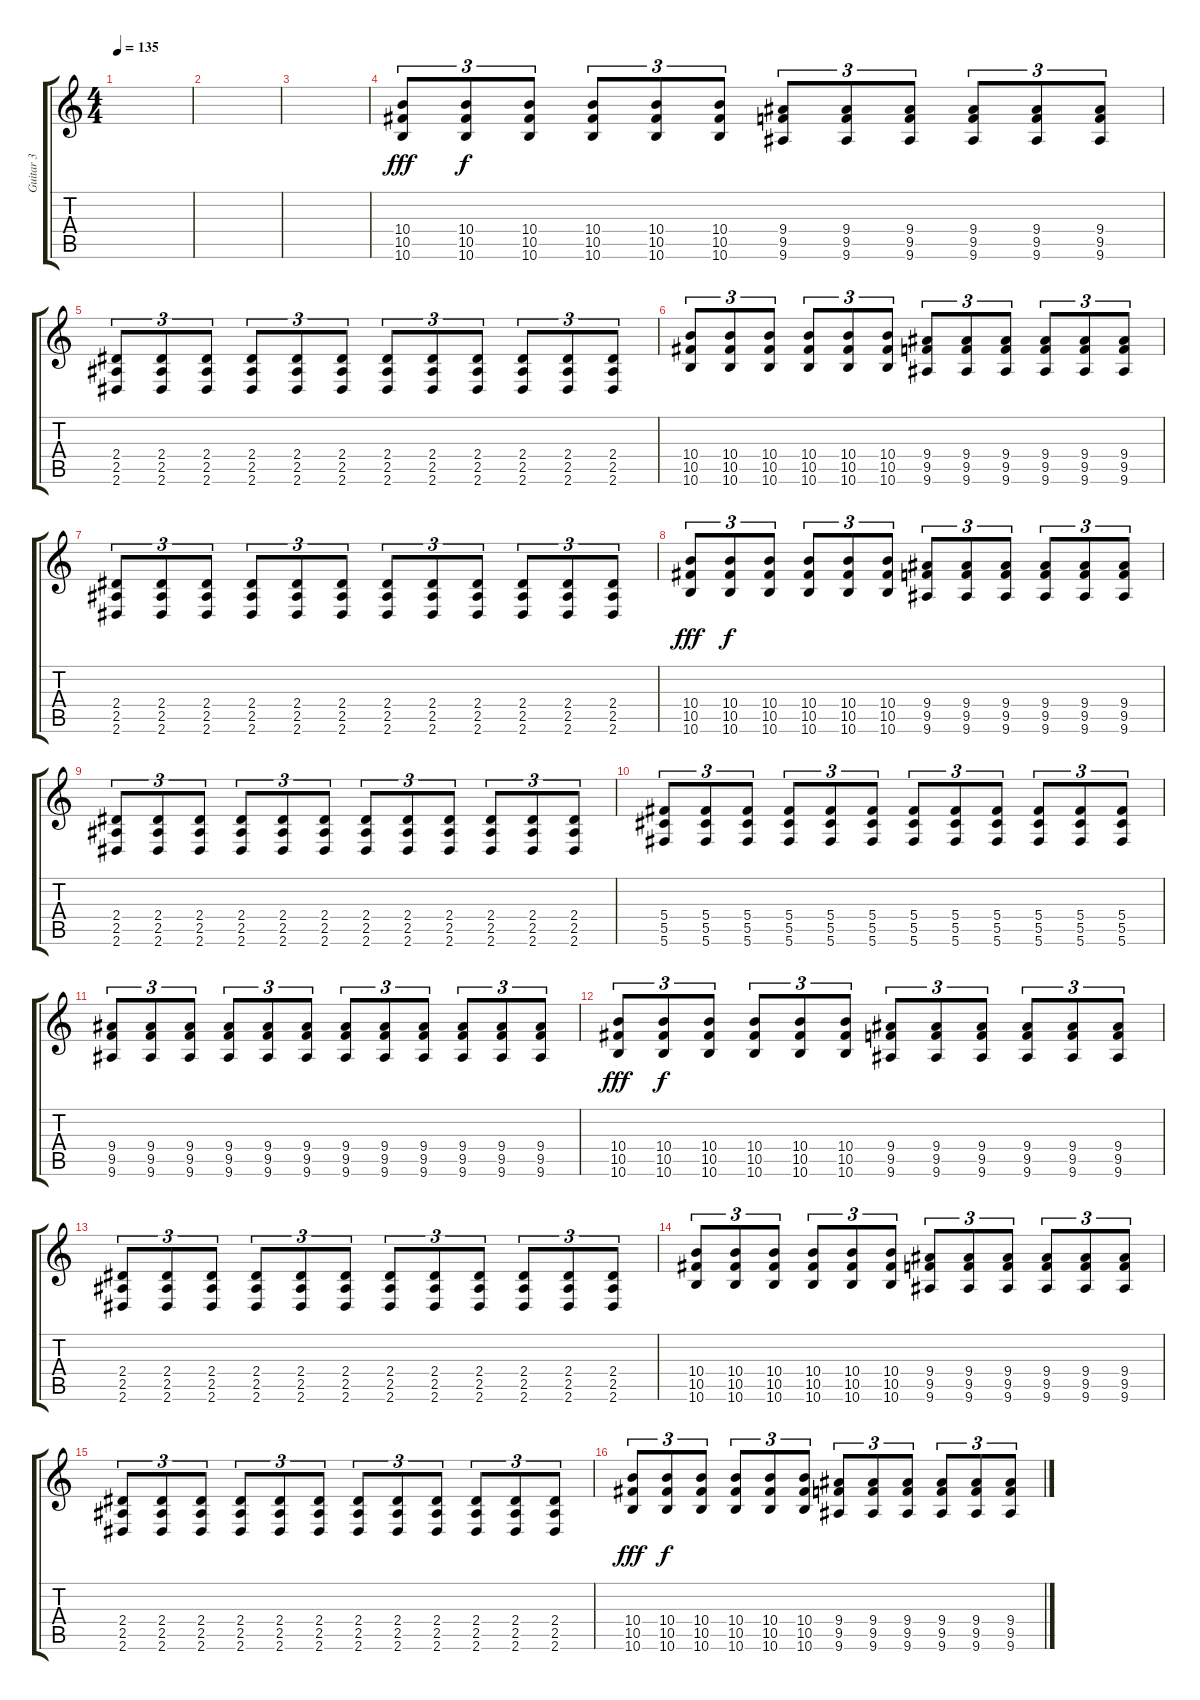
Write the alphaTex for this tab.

\track ("Guitar 3" "Guitar 3") {instrument overdrivenguitar}
\staff {score tabs}
\tuning (Eb4 Bb3 Gb3 Db3 Ab2 Db2) {hide}
\ts (4 4)
\tempo 135
\clef g2
\ks c
|
|
|
(10.4 10.5 10.6).8{tu (3 2) dy fff} (10.4 10.5 10.6).8{tu (3 2) dy f} (10.4 10.5 10.6).8{tu (3 2)} (10.4 10.5 10.6).8{tu (3 2)} (10.4 10.5 10.6).8{tu (3 2)} (10.4 10.5 10.6).8{tu (3 2)} (9.4 9.5 9.6).8{tu (3 2)} (9.4 9.5 9.6).8{tu (3 2)} (9.4 9.5 9.6).8{tu (3 2)} (9.4 9.5 9.6).8{tu (3 2)} (9.4 9.5 9.6).8{tu (3 2)} (9.4 9.5 9.6).8{tu (3 2)} |
(2.4 2.5 2.6).8{tu (3 2)} (2.4 2.5 2.6).8{tu (3 2)} (2.4 2.5 2.6).8{tu (3 2)} (2.4 2.5 2.6).8{tu (3 2)} (2.4 2.5 2.6).8{tu (3 2)} (2.4 2.5 2.6).8{tu (3 2)} (2.4 2.5 2.6).8{tu (3 2)} (2.4 2.5 2.6).8{tu (3 2)} (2.4 2.5 2.6).8{tu (3 2)} (2.4 2.5 2.6).8{tu (3 2)} (2.4 2.5 2.6).8{tu (3 2)} (2.4 2.5 2.6).8{tu (3 2)} |
(10.4 10.5 10.6).8{tu (3 2)} (10.4 10.5 10.6).8{tu (3 2)} (10.4 10.5 10.6).8{tu (3 2)} (10.4 10.5 10.6).8{tu (3 2)} (10.4 10.5 10.6).8{tu (3 2)} (10.4 10.5 10.6).8{tu (3 2)} (9.4 9.5 9.6).8{tu (3 2)} (9.4 9.5 9.6).8{tu (3 2)} (9.4 9.5 9.6).8{tu (3 2)} (9.4 9.5 9.6).8{tu (3 2)} (9.4 9.5 9.6).8{tu (3 2)} (9.4 9.5 9.6).8{tu (3 2)} |
(2.4 2.5 2.6).8{tu (3 2)} (2.4 2.5 2.6).8{tu (3 2)} (2.4 2.5 2.6).8{tu (3 2)} (2.4 2.5 2.6).8{tu (3 2)} (2.4 2.5 2.6).8{tu (3 2)} (2.4 2.5 2.6).8{tu (3 2)} (2.4 2.5 2.6).8{tu (3 2)} (2.4 2.5 2.6).8{tu (3 2)} (2.4 2.5 2.6).8{tu (3 2)} (2.4 2.5 2.6).8{tu (3 2)} (2.4 2.5 2.6).8{tu (3 2)} (2.4 2.5 2.6).8{tu (3 2)} |
(10.4 10.5 10.6).8{tu (3 2) dy fff} (10.4 10.5 10.6).8{tu (3 2) dy f} (10.4 10.5 10.6).8{tu (3 2)} (10.4 10.5 10.6).8{tu (3 2)} (10.4 10.5 10.6).8{tu (3 2)} (10.4 10.5 10.6).8{tu (3 2)} (9.4 9.5 9.6).8{tu (3 2)} (9.4 9.5 9.6).8{tu (3 2)} (9.4 9.5 9.6).8{tu (3 2)} (9.4 9.5 9.6).8{tu (3 2)} (9.4 9.5 9.6).8{tu (3 2)} (9.4 9.5 9.6).8{tu (3 2)} |
(2.4 2.5 2.6).8{tu (3 2)} (2.4 2.5 2.6).8{tu (3 2)} (2.4 2.5 2.6).8{tu (3 2)} (2.4 2.5 2.6).8{tu (3 2)} (2.4 2.5 2.6).8{tu (3 2)} (2.4 2.5 2.6).8{tu (3 2)} (2.4 2.5 2.6).8{tu (3 2)} (2.4 2.5 2.6).8{tu (3 2)} (2.4 2.5 2.6).8{tu (3 2)} (2.4 2.5 2.6).8{tu (3 2)} (2.4 2.5 2.6).8{tu (3 2)} (2.4 2.5 2.6).8{tu (3 2)} |
(5.4 5.5 5.6).8{tu (3 2)} (5.4 5.5 5.6).8{tu (3 2)} (5.4 5.5 5.6).8{tu (3 2)} (5.4 5.5 5.6).8{tu (3 2)} (5.4 5.5 5.6).8{tu (3 2)} (5.4 5.5 5.6).8{tu (3 2)} (5.4 5.5 5.6).8{tu (3 2)} (5.4 5.5 5.6).8{tu (3 2)} (5.4 5.5 5.6).8{tu (3 2)} (5.4 5.5 5.6).8{tu (3 2)} (5.4 5.5 5.6).8{tu (3 2)} (5.4 5.5 5.6).8{tu (3 2)} |
(9.4 9.5 9.6).8{tu (3 2)} (9.4 9.5 9.6).8{tu (3 2)} (9.4 9.5 9.6).8{tu (3 2)} (9.4 9.5 9.6).8{tu (3 2)} (9.4 9.5 9.6).8{tu (3 2)} (9.4 9.5 9.6).8{tu (3 2)} (9.4 9.5 9.6).8{tu (3 2)} (9.4 9.5 9.6).8{tu (3 2)} (9.4 9.5 9.6).8{tu (3 2)} (9.4 9.5 9.6).8{tu (3 2)} (9.4 9.5 9.6).8{tu (3 2)} (9.4 9.5 9.6).8{tu (3 2)} |
(10.4 10.5 10.6).8{tu (3 2) dy fff} (10.4 10.5 10.6).8{tu (3 2) dy f} (10.4 10.5 10.6).8{tu (3 2)} (10.4 10.5 10.6).8{tu (3 2)} (10.4 10.5 10.6).8{tu (3 2)} (10.4 10.5 10.6).8{tu (3 2)} (9.4 9.5 9.6).8{tu (3 2)} (9.4 9.5 9.6).8{tu (3 2)} (9.4 9.5 9.6).8{tu (3 2)} (9.4 9.5 9.6).8{tu (3 2)} (9.4 9.5 9.6).8{tu (3 2)} (9.4 9.5 9.6).8{tu (3 2)} |
(2.4 2.5 2.6).8{tu (3 2)} (2.4 2.5 2.6).8{tu (3 2)} (2.4 2.5 2.6).8{tu (3 2)} (2.4 2.5 2.6).8{tu (3 2)} (2.4 2.5 2.6).8{tu (3 2)} (2.4 2.5 2.6).8{tu (3 2)} (2.4 2.5 2.6).8{tu (3 2)} (2.4 2.5 2.6).8{tu (3 2)} (2.4 2.5 2.6).8{tu (3 2)} (2.4 2.5 2.6).8{tu (3 2)} (2.4 2.5 2.6).8{tu (3 2)} (2.4 2.5 2.6).8{tu (3 2)} |
(10.4 10.5 10.6).8{tu (3 2)} (10.4 10.5 10.6).8{tu (3 2)} (10.4 10.5 10.6).8{tu (3 2)} (10.4 10.5 10.6).8{tu (3 2)} (10.4 10.5 10.6).8{tu (3 2)} (10.4 10.5 10.6).8{tu (3 2)} (9.4 9.5 9.6).8{tu (3 2)} (9.4 9.5 9.6).8{tu (3 2)} (9.4 9.5 9.6).8{tu (3 2)} (9.4 9.5 9.6).8{tu (3 2)} (9.4 9.5 9.6).8{tu (3 2)} (9.4 9.5 9.6).8{tu (3 2)} |
(2.4 2.5 2.6).8{tu (3 2)} (2.4 2.5 2.6).8{tu (3 2)} (2.4 2.5 2.6).8{tu (3 2)} (2.4 2.5 2.6).8{tu (3 2)} (2.4 2.5 2.6).8{tu (3 2)} (2.4 2.5 2.6).8{tu (3 2)} (2.4 2.5 2.6).8{tu (3 2)} (2.4 2.5 2.6).8{tu (3 2)} (2.4 2.5 2.6).8{tu (3 2)} (2.4 2.5 2.6).8{tu (3 2)} (2.4 2.5 2.6).8{tu (3 2)} (2.4 2.5 2.6).8{tu (3 2)} |
(10.4 10.5 10.6).8{tu (3 2) dy fff} (10.4 10.5 10.6).8{tu (3 2) dy f} (10.4 10.5 10.6).8{tu (3 2)} (10.4 10.5 10.6).8{tu (3 2)} (10.4 10.5 10.6).8{tu (3 2)} (10.4 10.5 10.6).8{tu (3 2)} (9.4 9.5 9.6).8{tu (3 2)} (9.4 9.5 9.6).8{tu (3 2)} (9.4 9.5 9.6).8{tu (3 2)} (9.4 9.5 9.6).8{tu (3 2)} (9.4 9.5 9.6).8{tu (3 2)} (9.4 9.5 9.6).8{tu (3 2)}
